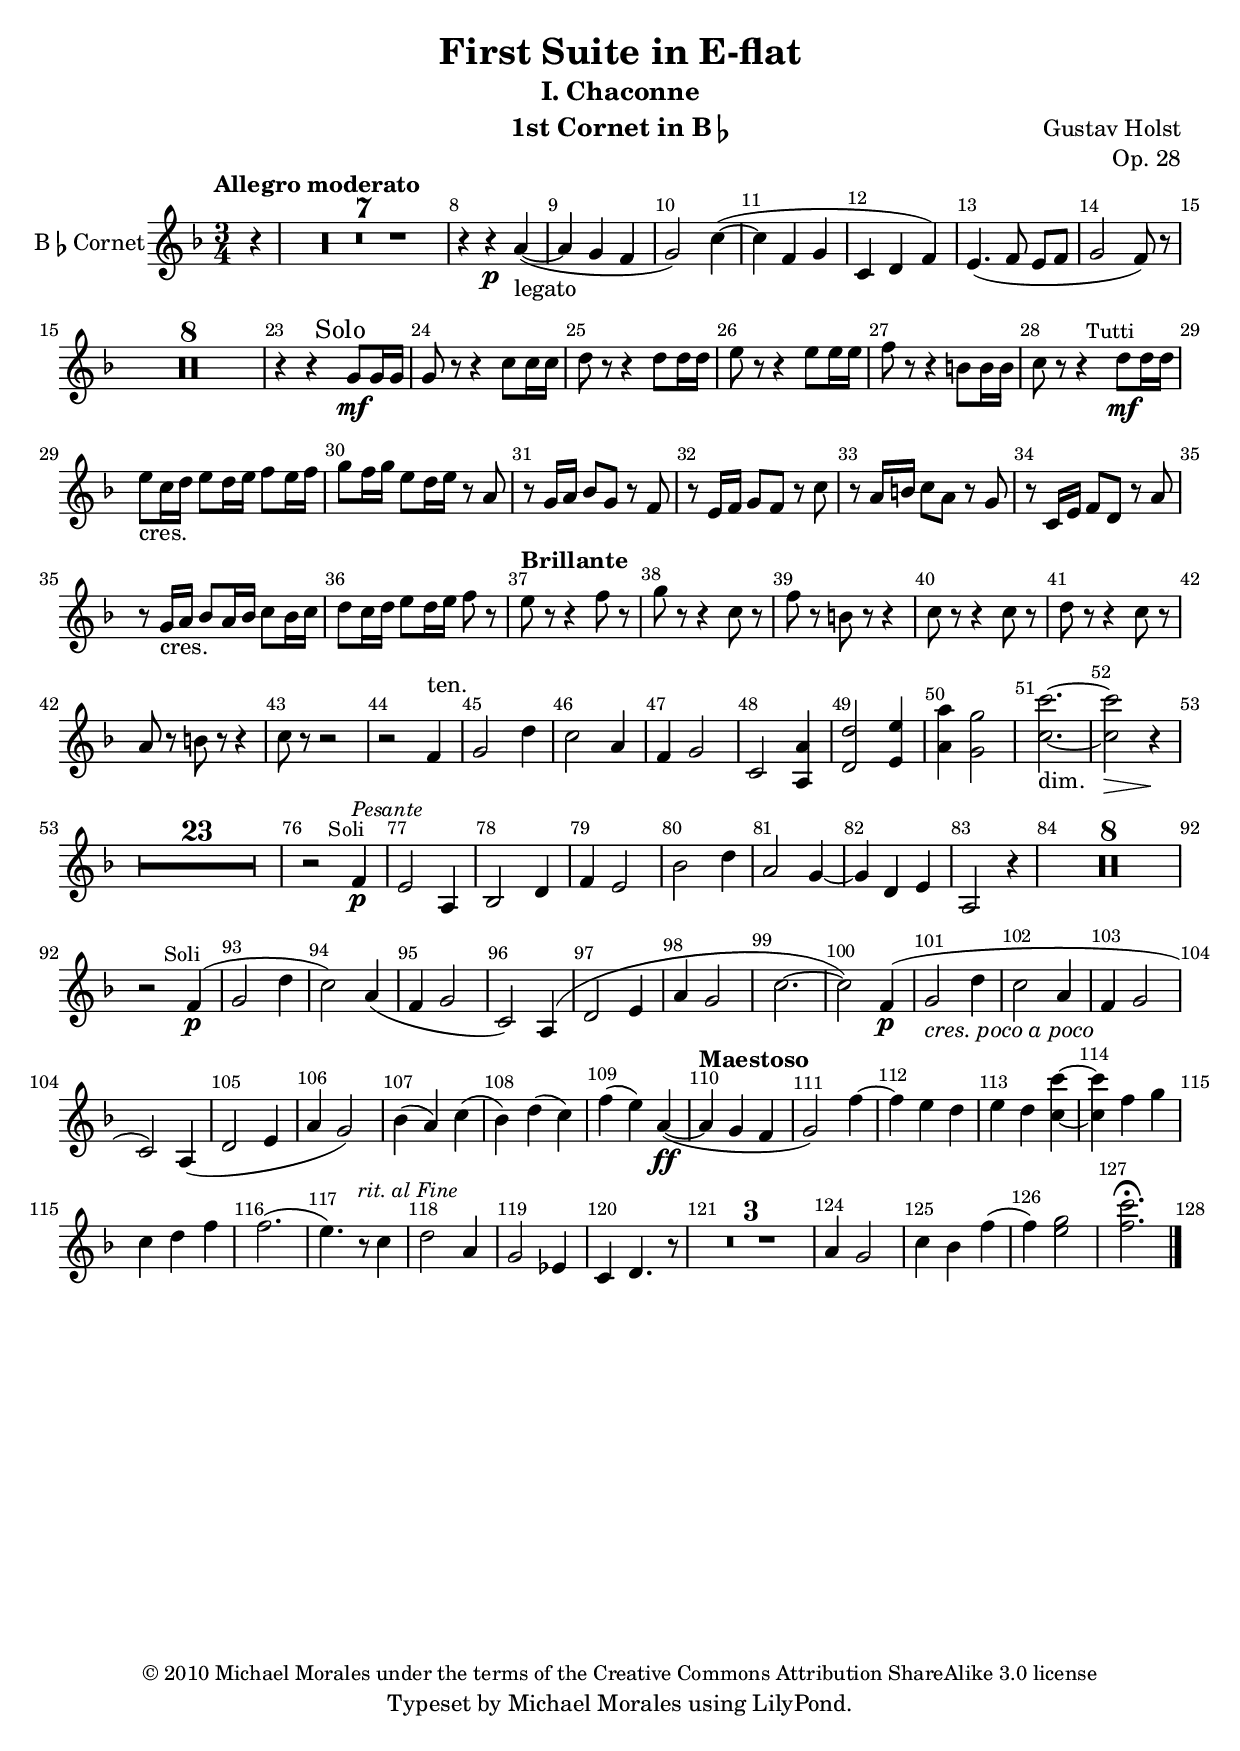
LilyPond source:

% Created on Wed Jun 02 17:25:32 PDT 2010

%----------------------------------------------------------------------------
%If there are any errors or anything you want to praise/complain about please
%feel free to contact me at thenewmikemoral [at] aol [dot] com.
%
%This file is based on a public domain score is is released under the
%Creative Commons Attribution ShareAlike 3.0 License.
%----------------------------------------------------------------------------

\version "2.12.3"  

\header {
	title = \markup { "First Suite in E-flat" } 
	subtitle = "I. Chaconne" 
 	composer = "Gustav Holst" 
 	date = "First Cornet"
 	opus = "Op. 28" 
 	instrument = \markup { "1st Cornet in B" \flat }
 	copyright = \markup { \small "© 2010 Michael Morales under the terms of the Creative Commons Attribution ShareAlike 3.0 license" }
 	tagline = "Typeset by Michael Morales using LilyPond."
 	}

%\include "book-titling.ily"  
%\bookTitle "First Suite in E"
% \useRehearsalNumbers ##t
% \pageBreak
%  \markuplines \table-of-contents
%  \chapter "I. Chaconne"
  
cpap = \markup {\italic "cres. poco a poco"}
 
staffTrumpetInBb = \new Staff {
	\time 3/4
	\set Staff.instrumentName = \markup { "B" \flat "Cornet" }
	\set Staff.midiInstrument = "trumpet"
	\transposition ais,
	\key f \major
	\clef treble
	\relative c' { 	
	% Rest measures contracted to single measure
	\compressFullBarRests
	\override Score.BarNumber #'break-visibility = #'#(#t #t #t)
	\bar ""  % Permit first bar number to be printed
	\tempo "Allegro moderato"
	\partial 4 r4
	R2.*7
	r4 r4 \p a'4_"legato"(~
	a4 g f
	g2) c4( ~
	c f, g
	c, d f)
	e4. ( f8 e[ f]
	g2( f8 )) r8
	R2.*8
	r4 r4 \mark \markup { \smaller "Solo" } g8\mf[ g16 g16]
	g8 r8 r4 c8[ c16 c]
	d8 r8 r4 d8[ d16 d]
	e8 r8 r4 e8[ e16 e]
	f8 r8 r4 b,8[ b16 b]
	c8 r8 r4 \mark \markup { \small "Tutti" } d8\mf [ d16 d]
	e8_"cres."[ c16 d] e8[ d16 e] f8[ e16 f]
	g8[ f16 g] e8[ d16 e] r8 a,8
	r8 g16 a bes8 g r8 f
	r8 e16 f g8 f r8 c'
	r8 a16 b c8 a r8 g
	r8 c,16 e f8 d r8 a'8
	r8 g16_"cres." a bes8 a16 bes c8 bes16 c
	d8 c16 d e8 d16 e f8 r8
	\tempo "Brillante" e8 r8 r4 f8 r8
	g8 r8 r4 c,8 r8
	f8 r8 b,8 r8 r4
	c8 r8 r4 c8 r8
	d8 r8 r4 c8 r8
	a8 r8 b8 r8 r4
	c8 r8 r2
	r2 f,4^"ten." 
	g2 d'4
	c2 a4
	f4 g2
	c,2 <a' a,>4
	<d, d'>2 <e e'>4
	<a a'>4 <g g'>2
	<c c'>2._"dim." ~
	<c  c'>2 \> r4 \!
	R2.*23
	r2 \mark \markup { \small "Soli" } f,4\p^\markup { \italic \small "Pesante"  } 
	e2 a,4
	bes2 d4
	f e2
	bes' d4
	a2 g4 ~
	g4 d e
	a,2 r4
	R2.*8
	r2 \mark \markup { \small "Soli" } f'4-\p (
	g2 d'4
	c2) a4(
	f4 g2
	c,2) a4(
	d2 e4
	a4 g2
	c2. ~
	c2) f,4(-\p
	g2-\cpap d'4
	c2 a4
	f4 g2
	c,2) a4(
	d2 e4
	a4 g2) 
	bes4( a) c(
	bes) d( c)
	f( e) a,-\ff ( ~
	\tempo "Maestoso" a g f
	g2) f'4 ~
	f e d
	e d <c c'>4 ~ <c c'>
	f g
	c, d f
	f2.(
	e4.) r8 c4
	\mark \markup { \small \italic "rit. al Fine" } d2 a4
	g2 ees4
	c4 d4. r8
	R2.*3
	a'4 g2
	c4 bes4 f'4(
	f) <e g>2
	<f c'>2.^\fermata
		\bar "|."
	}

}

\score {
	<<
		\staffTrumpetInBb
	>>
	
	\midi {
	}

  \layout {
  }
}

\paper {
	#(set-paper-size "a4")
	auto-first-page-number = ##f
	first-page-number = 1
	print-first-page-number = ##f
	print-page-number = ##t
}


